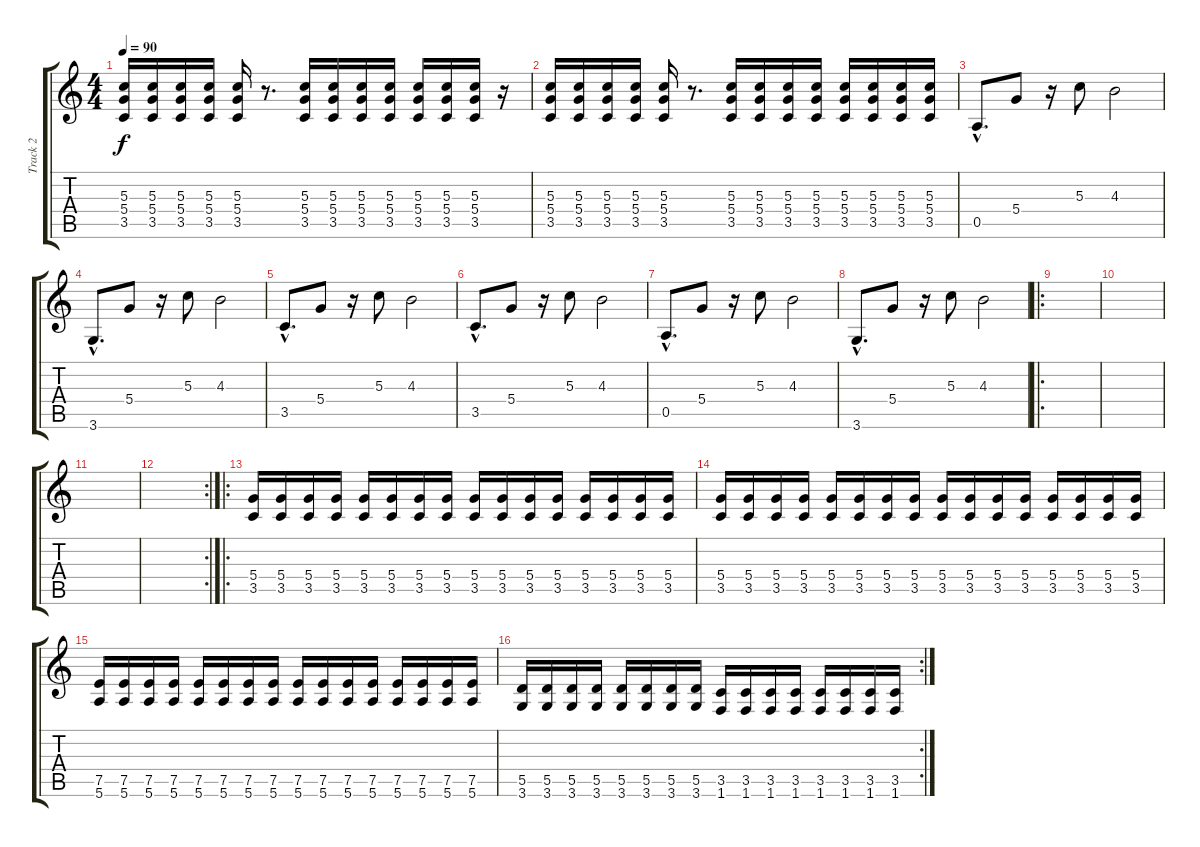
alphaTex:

\track ("Track 2" "Track 2") {instrument overdrivenguitar}
\staff {score tabs}
\tuning (E4 B3 G3 D3 A2 E2) {hide}
\ts (4 4)
\tempo 90
\clef g2
\ks c
(5.3 5.4 3.5).16{dy f instrument overdrivenguitar} (5.3 5.4 3.5).16 (5.3 5.4 3.5).16 (5.3 5.4 3.5).16 (5.3 5.4 3.5).16 r.8{d} (5.3 5.4 3.5).16 (5.3 5.4 3.5).16 (5.3 5.4 3.5).16 (5.3 5.4 3.5).16 (5.3 5.4 3.5).16 (5.3 5.4 3.5).16 (5.3 5.4 3.5).16 r.16 |
(5.3 5.4 3.5).16 (5.3 5.4 3.5).16 (5.3 5.4 3.5).16 (5.3 5.4 3.5).16 (5.3 5.4 3.5).16 r.8{d} (5.3 5.4 3.5).16 (5.3 5.4 3.5).16 (5.3 5.4 3.5).16 (5.3 5.4 3.5).16 (5.3 5.4 3.5).16 (5.3 5.4 3.5).16 (5.3 5.4 3.5).16 (5.3 5.4 3.5).16 |
0.5{hac}.8{d} 5.4.8 r.16 5.3.8 4.3.2 |
3.6{hac}.8{d} 5.4.8 r.16 5.3.8 4.3.2 |
3.5{hac}.8{d} 5.4.8 r.16 5.3.8 4.3.2 |
3.5{hac}.8{d} 5.4.8 r.16 5.3.8 4.3.2 |
0.5{hac}.8{d} 5.4.8 r.16 5.3.8 4.3.2 |
3.6{hac}.8{d} 5.4.8 r.16 5.3.8 4.3.2 |
\ro
|
|
|
\rc 2
|
\ro
(5.4 3.5).16 (5.4 3.5).16 (5.4 3.5).16 (5.4 3.5).16 (5.4 3.5).16 (5.4 3.5).16 (5.4 3.5).16 (5.4 3.5).16 (5.4 3.5).16 (5.4 3.5).16 (5.4 3.5).16 (5.4 3.5).16 (5.4 3.5).16 (5.4 3.5).16 (5.4 3.5).16 (5.4 3.5).16 |
(5.4 3.5).16 (5.4 3.5).16 (5.4 3.5).16 (5.4 3.5).16 (5.4 3.5).16 (5.4 3.5).16 (5.4 3.5).16 (5.4 3.5).16 (5.4 3.5).16 (5.4 3.5).16 (5.4 3.5).16 (5.4 3.5).16 (5.4 3.5).16 (5.4 3.5).16 (5.4 3.5).16 (5.4 3.5).16 |
(7.5 5.6).16 (7.5 5.6).16 (7.5 5.6).16 (7.5 5.6).16 (7.5 5.6).16 (7.5 5.6).16 (7.5 5.6).16 (7.5 5.6).16 (7.5 5.6).16 (7.5 5.6).16 (7.5 5.6).16 (7.5 5.6).16 (7.5 5.6).16 (7.5 5.6).16 (7.5 5.6).16 (7.5 5.6).16 |
\rc 2
(5.5 3.6).16 (5.5 3.6).16 (5.5 3.6).16 (5.5 3.6).16 (5.5 3.6).16 (5.5 3.6).16 (5.5 3.6).16 (5.5 3.6).16 (3.5 1.6).16 (3.5 1.6).16 (3.5 1.6).16 (3.5 1.6).16 (3.5 1.6).16 (3.5 1.6).16 (3.5 1.6).16 (3.5 1.6).16
